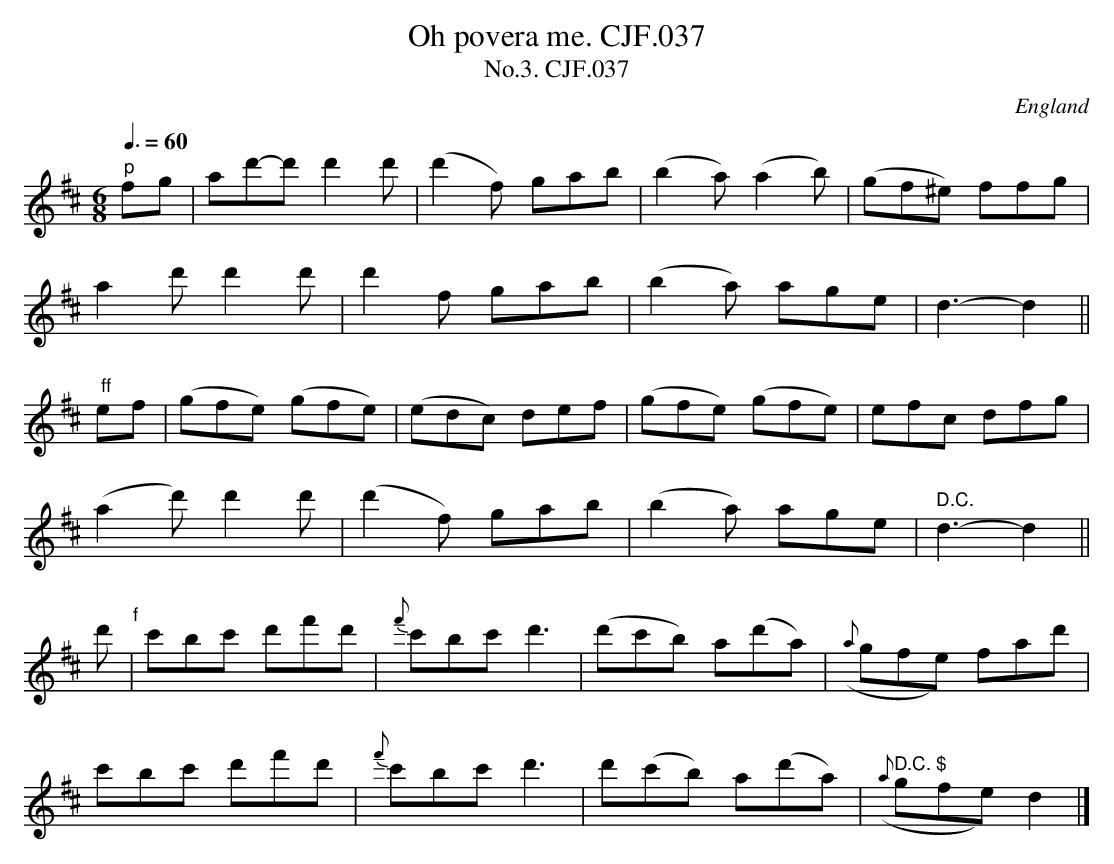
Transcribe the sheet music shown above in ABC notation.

X:1
T:Oh povera me. CJF.037
T:No.3. CJF.037
O:England
M:6/8
L:1/8
Q:3/8=60
K:D major
"p"fg|\
ad'-d'd'2d'|(d'2f) gab|(b2a)(a2b)|(gf^e) ffg|!
a2d'd'2d'|d'2f gab|(b2a) age|d3-d2||!
" ff"ef|(gfe) (gfe)|(edc) def|(gfe) (gfe)|efc dfg|!
(a2d') d'2d'|(d'2f) gab|(b2a) age|" D.C."d3-d2||!
d'" f"|c'bc' d'f'd'|{f'}c'bc'd'3|\
(d'c'b) a(d'a)|({a}gfe) fad'|!
c'bc' d'f'd'|{f'}c'bc'd'3|d'(c'b) a(d'a) |({a}" D.C. $"gfe)d2|]
